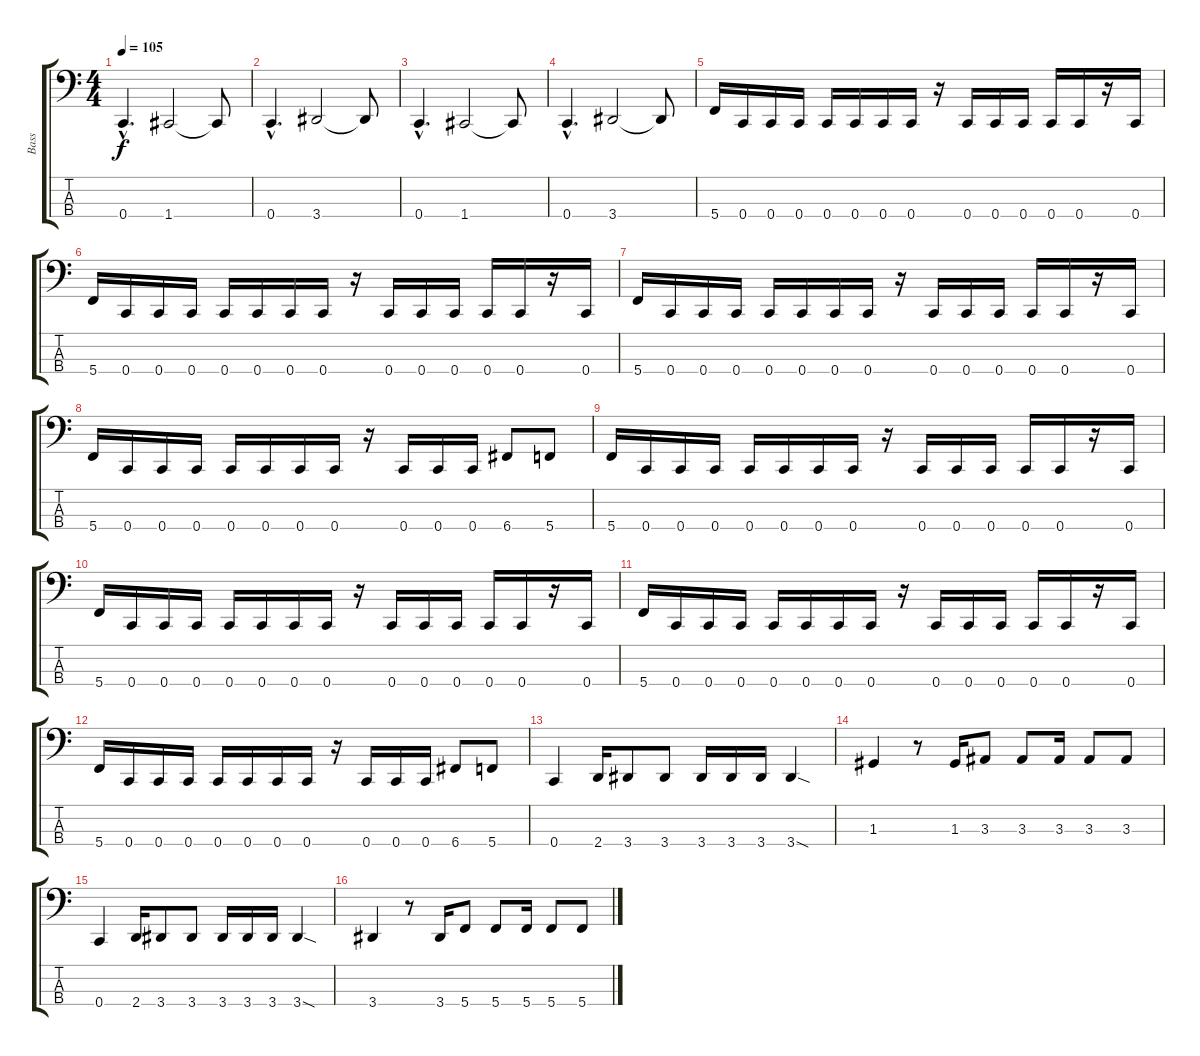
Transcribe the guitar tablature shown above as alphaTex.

\track ("Bass" "Bass") {instrument electricbassfinger}
\staff {score tabs}
\tuning (F2 C2 G1 C1) {hide}
\ts (4 4)
\tempo 105
\clef f4
\ks c
0.4{hac}.4{d dy f} 1.4.2 1.4{t}.8 |
0.4{hac}.4{d} 3.4.2 3.4{t}.8 |
0.4{hac}.4{d} 1.4.2 1.4{t}.8 |
0.4{hac}.4{d} 3.4.2 3.4{t}.8 |
5.4.16 0.4.16 0.4.16 0.4.16 0.4.16 0.4.16 0.4.16 0.4.16 r.16 0.4.16 0.4.16 0.4.16 0.4.16 0.4.16 r.16 0.4.16 |
5.4.16 0.4.16 0.4.16 0.4.16 0.4.16 0.4.16 0.4.16 0.4.16 r.16 0.4.16 0.4.16 0.4.16 0.4.16 0.4.16 r.16 0.4.16 |
5.4.16 0.4.16 0.4.16 0.4.16 0.4.16 0.4.16 0.4.16 0.4.16 r.16 0.4.16 0.4.16 0.4.16 0.4.16 0.4.16 r.16 0.4.16 |
5.4.16 0.4.16 0.4.16 0.4.16 0.4.16 0.4.16 0.4.16 0.4.16 r.16 0.4.16 0.4.16 0.4.16 6.4.8 5.4.8 |
5.4.16 0.4.16 0.4.16 0.4.16 0.4.16 0.4.16 0.4.16 0.4.16 r.16 0.4.16 0.4.16 0.4.16 0.4.16 0.4.16 r.16 0.4.16 |
5.4.16 0.4.16 0.4.16 0.4.16 0.4.16 0.4.16 0.4.16 0.4.16 r.16 0.4.16 0.4.16 0.4.16 0.4.16 0.4.16 r.16 0.4.16 |
5.4.16 0.4.16 0.4.16 0.4.16 0.4.16 0.4.16 0.4.16 0.4.16 r.16 0.4.16 0.4.16 0.4.16 0.4.16 0.4.16 r.16 0.4.16 |
5.4.16 0.4.16 0.4.16 0.4.16 0.4.16 0.4.16 0.4.16 0.4.16 r.16 0.4.16 0.4.16 0.4.16 6.4.8 5.4.8 |
0.4.4 2.4.16 3.4.8 3.4.8 3.4.16 3.4.16 3.4.16 3.4{sod}.4 |
1.3.4 r.8 1.3.16 3.3.8 3.3.8 3.3.16 3.3.8 3.3.8 |
0.4.4 2.4.16 3.4.8 3.4.8 3.4.16 3.4.16 3.4.16 3.4{sod}.4 |
3.4.4 r.8 3.4.16 5.4.8 5.4.8 5.4.16 5.4.8 5.4.8
